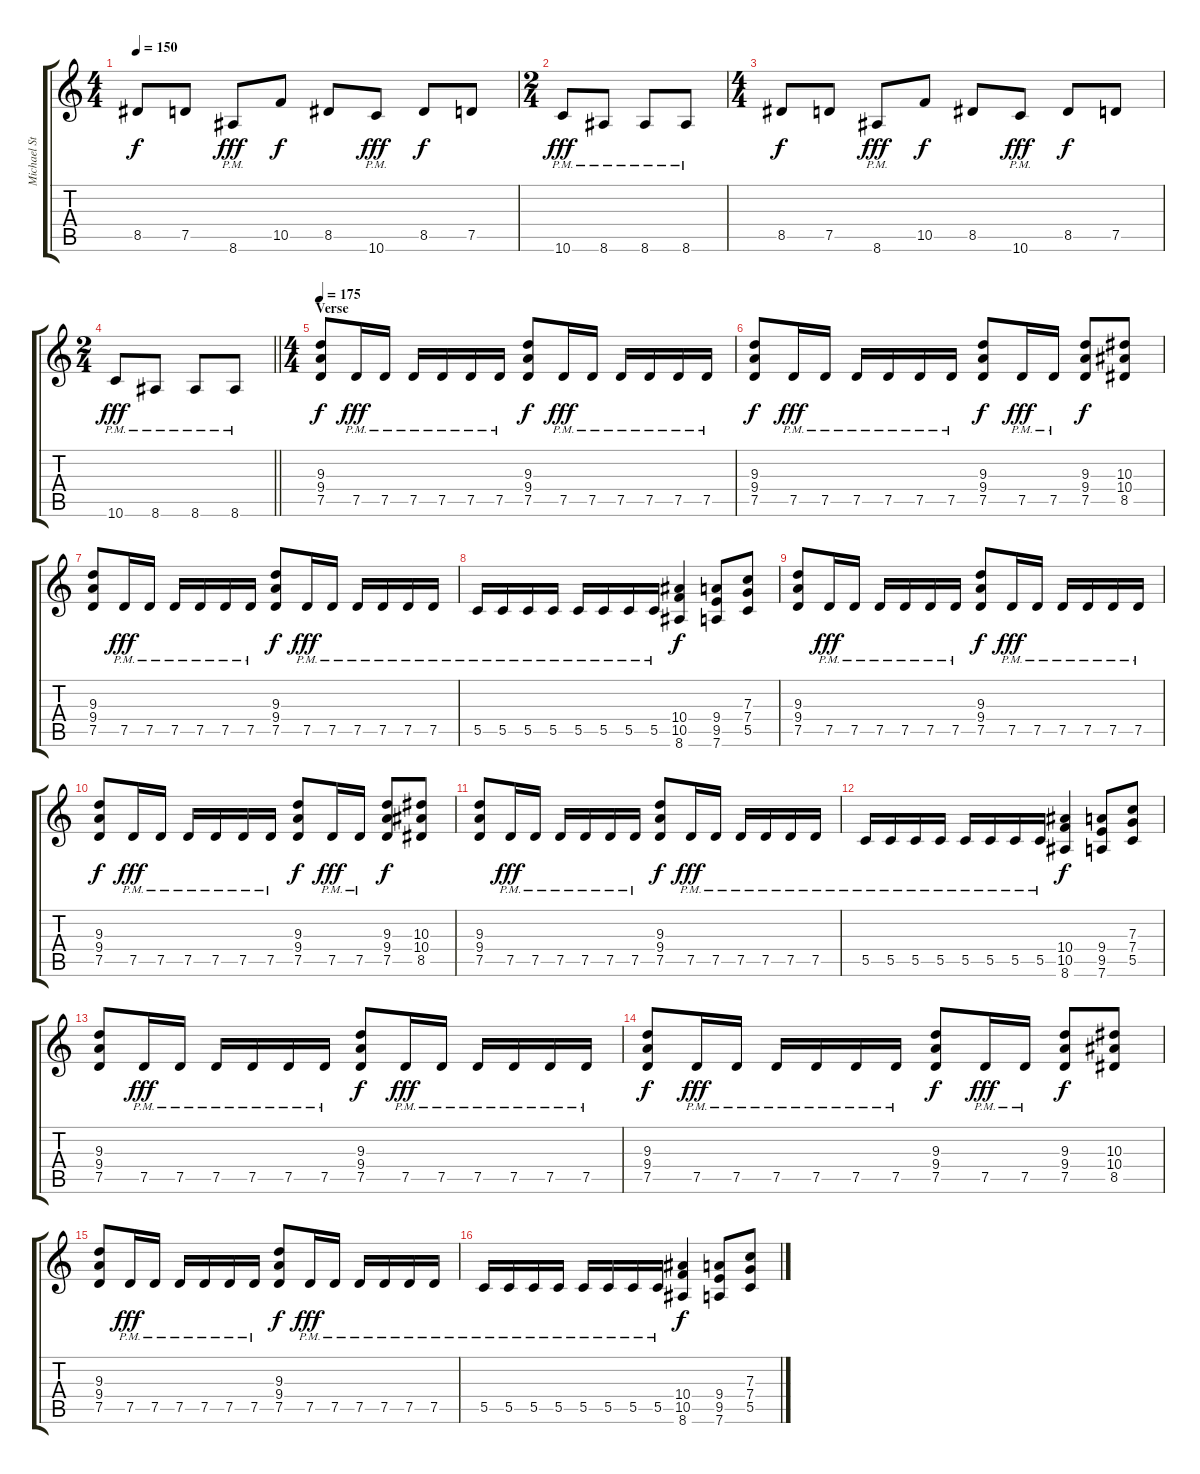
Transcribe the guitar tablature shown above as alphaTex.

\track ("Michael Stützer" "Michael St") {instrument distortionguitar}
\staff {score tabs}
\tuning (D4 A3 F3 C3 G2 D2) {hide}
\ts (4 4)
\tempo 150
\clef g2
\ks c
8.5.8{dy f} 7.5.8 8.6{pm}.8{dy fff} 10.5.8{dy f} 8.5.8 10.6{pm}.8{dy fff} 8.5.8{dy f} 7.5.8 |
\ts (2 4)
10.6{pm}.8{dy fff} 8.6{pm}.8 8.6{pm}.8 8.6{pm}.8 |
\ts (4 4)
8.5.8{dy f} 7.5.8 8.6{pm}.8{dy fff} 10.5.8{dy f} 8.5.8 10.6{pm}.8{dy fff} 8.5.8{dy f} 7.5.8 |
\ts (2 4)
\barLineRight lightlight
10.6{pm}.8{dy fff} 8.6{pm}.8 8.6{pm}.8 8.6{pm}.8 |
\ts (4 4)
\section ("" "Verse")
\tempo 175
(9.3 9.4 7.5).8{dy f} 7.5{pm}.16{dy fff} 7.5{pm}.16 7.5{pm}.16 7.5{pm}.16 7.5{pm}.16 7.5{pm}.16 (9.3 9.4 7.5).8{dy f} 7.5{pm}.16{dy fff} 7.5{pm}.16 7.5{pm}.16 7.5{pm}.16 7.5{pm}.16 7.5{pm}.16 |
(9.3 9.4 7.5).8{dy f} 7.5{pm}.16{dy fff} 7.5{pm}.16 7.5{pm}.16 7.5{pm}.16 7.5{pm}.16 7.5{pm}.16 (9.3 9.4 7.5).8{dy f} 7.5{pm}.16{dy fff} 7.5{pm}.16 (9.3 9.4 7.5).8{dy f} (10.3 10.4 8.5).8 |
(9.3 9.4 7.5).8 7.5{pm}.16{dy fff} 7.5{pm}.16 7.5{pm}.16 7.5{pm}.16 7.5{pm}.16 7.5{pm}.16 (9.3 9.4 7.5).8{dy f} 7.5{pm}.16{dy fff} 7.5{pm}.16 7.5{pm}.16 7.5{pm}.16 7.5{pm}.16 7.5{pm}.16 |
5.5{pm}.16 5.5{pm}.16 5.5{pm}.16 5.5{pm}.16 5.5{pm}.16 5.5{pm}.16 5.5{pm}.16 5.5{pm}.16 (10.4 10.5 8.6).4{dy f} (9.4 9.5 7.6).8 (7.3 7.4 5.5).8 |
(9.3 9.4 7.5).8 7.5{pm}.16{dy fff} 7.5{pm}.16 7.5{pm}.16 7.5{pm}.16 7.5{pm}.16 7.5{pm}.16 (9.3 9.4 7.5).8{dy f} 7.5{pm}.16{dy fff} 7.5{pm}.16 7.5{pm}.16 7.5{pm}.16 7.5{pm}.16 7.5{pm}.16 |
(9.3 9.4 7.5).8{dy f} 7.5{pm}.16{dy fff} 7.5{pm}.16 7.5{pm}.16 7.5{pm}.16 7.5{pm}.16 7.5{pm}.16 (9.3 9.4 7.5).8{dy f} 7.5{pm}.16{dy fff} 7.5{pm}.16 (9.3 9.4 7.5).8{dy f} (10.3 10.4 8.5).8 |
(9.3 9.4 7.5).8 7.5{pm}.16{dy fff} 7.5{pm}.16 7.5{pm}.16 7.5{pm}.16 7.5{pm}.16 7.5{pm}.16 (9.3 9.4 7.5).8{dy f} 7.5{pm}.16{dy fff} 7.5{pm}.16 7.5{pm}.16 7.5{pm}.16 7.5{pm}.16 7.5{pm}.16 |
5.5{pm}.16 5.5{pm}.16 5.5{pm}.16 5.5{pm}.16 5.5{pm}.16 5.5{pm}.16 5.5{pm}.16 5.5{pm}.16 (10.4 10.5 8.6).4{dy f} (9.4 9.5 7.6).8 (7.3 7.4 5.5).8 |
(9.3 9.4 7.5).8 7.5{pm}.16{dy fff} 7.5{pm}.16 7.5{pm}.16 7.5{pm}.16 7.5{pm}.16 7.5{pm}.16 (9.3 9.4 7.5).8{dy f} 7.5{pm}.16{dy fff} 7.5{pm}.16 7.5{pm}.16 7.5{pm}.16 7.5{pm}.16 7.5{pm}.16 |
(9.3 9.4 7.5).8{dy f} 7.5{pm}.16{dy fff} 7.5{pm}.16 7.5{pm}.16 7.5{pm}.16 7.5{pm}.16 7.5{pm}.16 (9.3 9.4 7.5).8{dy f} 7.5{pm}.16{dy fff} 7.5{pm}.16 (9.3 9.4 7.5).8{dy f} (10.3 10.4 8.5).8 |
(9.3 9.4 7.5).8 7.5{pm}.16{dy fff} 7.5{pm}.16 7.5{pm}.16 7.5{pm}.16 7.5{pm}.16 7.5{pm}.16 (9.3 9.4 7.5).8{dy f} 7.5{pm}.16{dy fff} 7.5{pm}.16 7.5{pm}.16 7.5{pm}.16 7.5{pm}.16 7.5{pm}.16 |
5.5{pm}.16 5.5{pm}.16 5.5{pm}.16 5.5{pm}.16 5.5{pm}.16 5.5{pm}.16 5.5{pm}.16 5.5{pm}.16 (10.4 10.5 8.6).4{dy f} (9.4 9.5 7.6).8 (7.3 7.4 5.5).8
